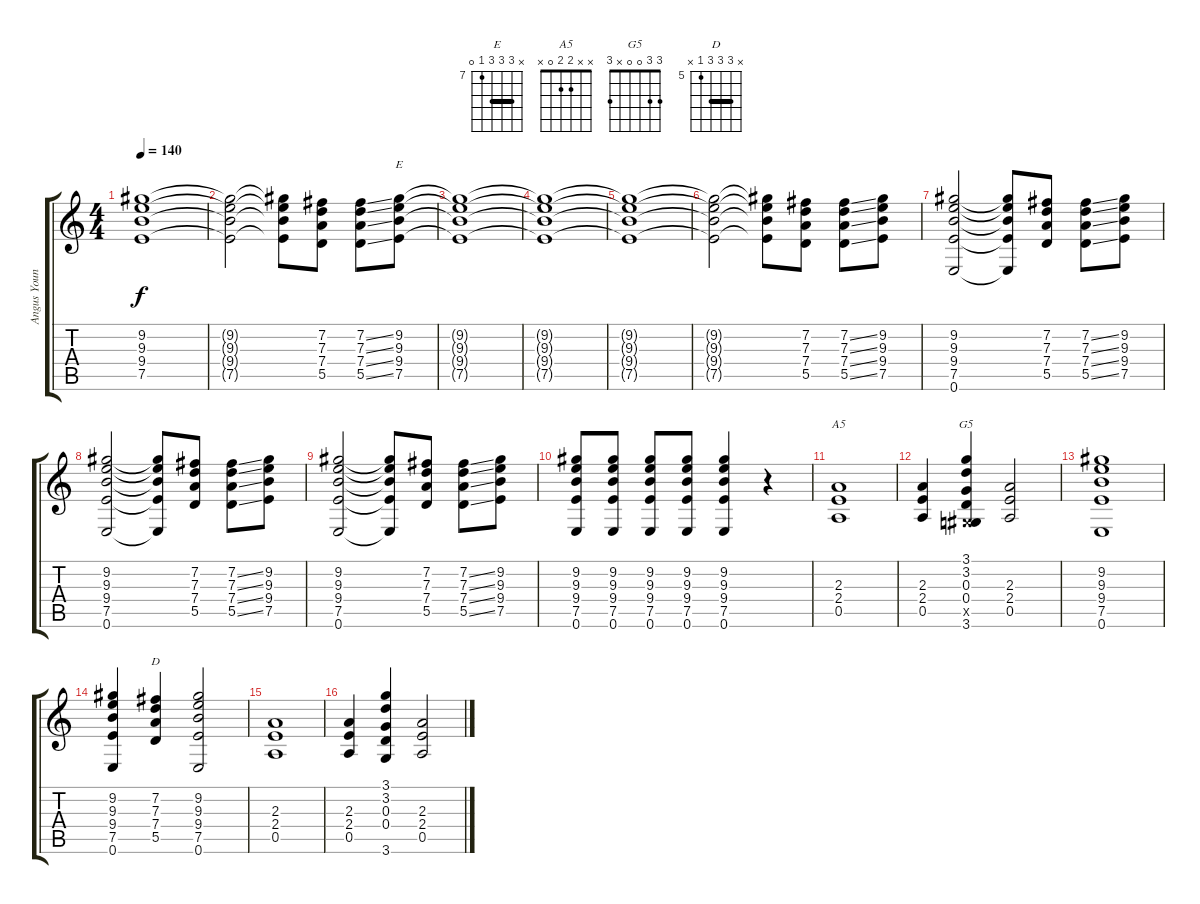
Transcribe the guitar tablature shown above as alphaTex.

\track ("Angus Young " "Angus Youn") {instrument overdrivenguitar}
\staff {score tabs}
\tuning (E4 B3 G3 D3 A2 E2) {hide}
\chord ("E" x 9 9 9 7 0) {firstfret 7 barre 9}
\chord ("A5" x x 2 2 0 x)
\chord ("G5" 3 3 0 0 x 3)
\chord ("D" x 7 7 7 5 x) {firstfret 5 barre 7}
\ts (4 4)
\tempo 140
\clef g2
\ks c
(9.2{t} 9.3{t} 9.4{t} 7.5{t}).1{dy f} |
(9.2{t} 9.3{t} 9.4{t} 7.5{t}).2 (9.2{t} 9.3{t} 9.4{t} 7.5{t}).8 (7.2 7.3 7.4 5.5).8 (7.2{ss} 7.3{ss} 7.4{ss} 5.5{ss}).8 (9.2 9.3 9.4 7.5).8{ch "E"} |
(9.2{t} 9.3{t} 9.4{t} 7.5{t}).1 |
(9.2{t} 9.3{t} 9.4{t} 7.5{t}).1 |
(9.2{t} 9.3{t} 9.4{t} 7.5{t}).1 |
(9.2{t} 9.3{t} 9.4{t} 7.5{t}).2 (9.2{t} 9.3{t} 9.4{t} 7.5{t}).8 (7.2 7.3 7.4 5.5).8 (7.2{ss} 7.3{ss} 7.4{ss} 5.5{ss}).8 (9.2 9.3 9.4 7.5).8 |
(9.2 9.3 9.4 7.5 0.6).2 (9.2{t} 9.3{t} 9.4{t} 7.5{t} 0.6{t}).8 (7.2 7.3 7.4 5.5).8 (7.2{ss} 7.3{ss} 7.4{ss} 5.5{ss}).8 (9.2 9.3 9.4 7.5).8 |
(9.2 9.3 9.4 7.5 0.6).2 (9.2{t} 9.3{t} 9.4{t} 7.5{t} 0.6{t}).8 (7.2 7.3 7.4 5.5).8 (7.2{ss} 7.3{ss} 7.4{ss} 5.5{ss}).8 (9.2 9.3 9.4 7.5).8 |
(9.2 9.3 9.4 7.5 0.6).2 (9.2{t} 9.3{t} 9.4{t} 7.5{t} 0.6{t}).8 (7.2 7.3 7.4 5.5).8 (7.2{ss} 7.3{ss} 7.4{ss} 5.5{ss}).8 (9.2 9.3 9.4 7.5).8 |
(9.2 9.3 9.4 7.5 0.6).8 (9.2 9.3 9.4 7.5 0.6).8 (9.2 9.3 9.4 7.5 0.6).8 (9.2 9.3 9.4 7.5 0.6).8 (9.2 9.3 9.4 7.5 0.6).4 r.4 |
(2.3 2.4 0.5).1{ch "A5"} |
(2.3 2.4 0.5).4 (3.1 3.2 0.3 0.4 -1.5{x} 3.6).4{ch "G5"} (2.3 2.4 0.5).2 |
(9.2 9.3 9.4 7.5 0.6).1 |
(9.2 9.3 9.4 7.5 0.6).4 (7.2 7.3 7.4 5.5).4{ch "D"} (9.2 9.3 9.4 7.5 0.6).2 |
(2.3 2.4 0.5).1 |
(2.3 2.4 0.5).4 (3.1 3.2 0.3 0.4 3.6).4 (2.3 2.4 0.5).2
